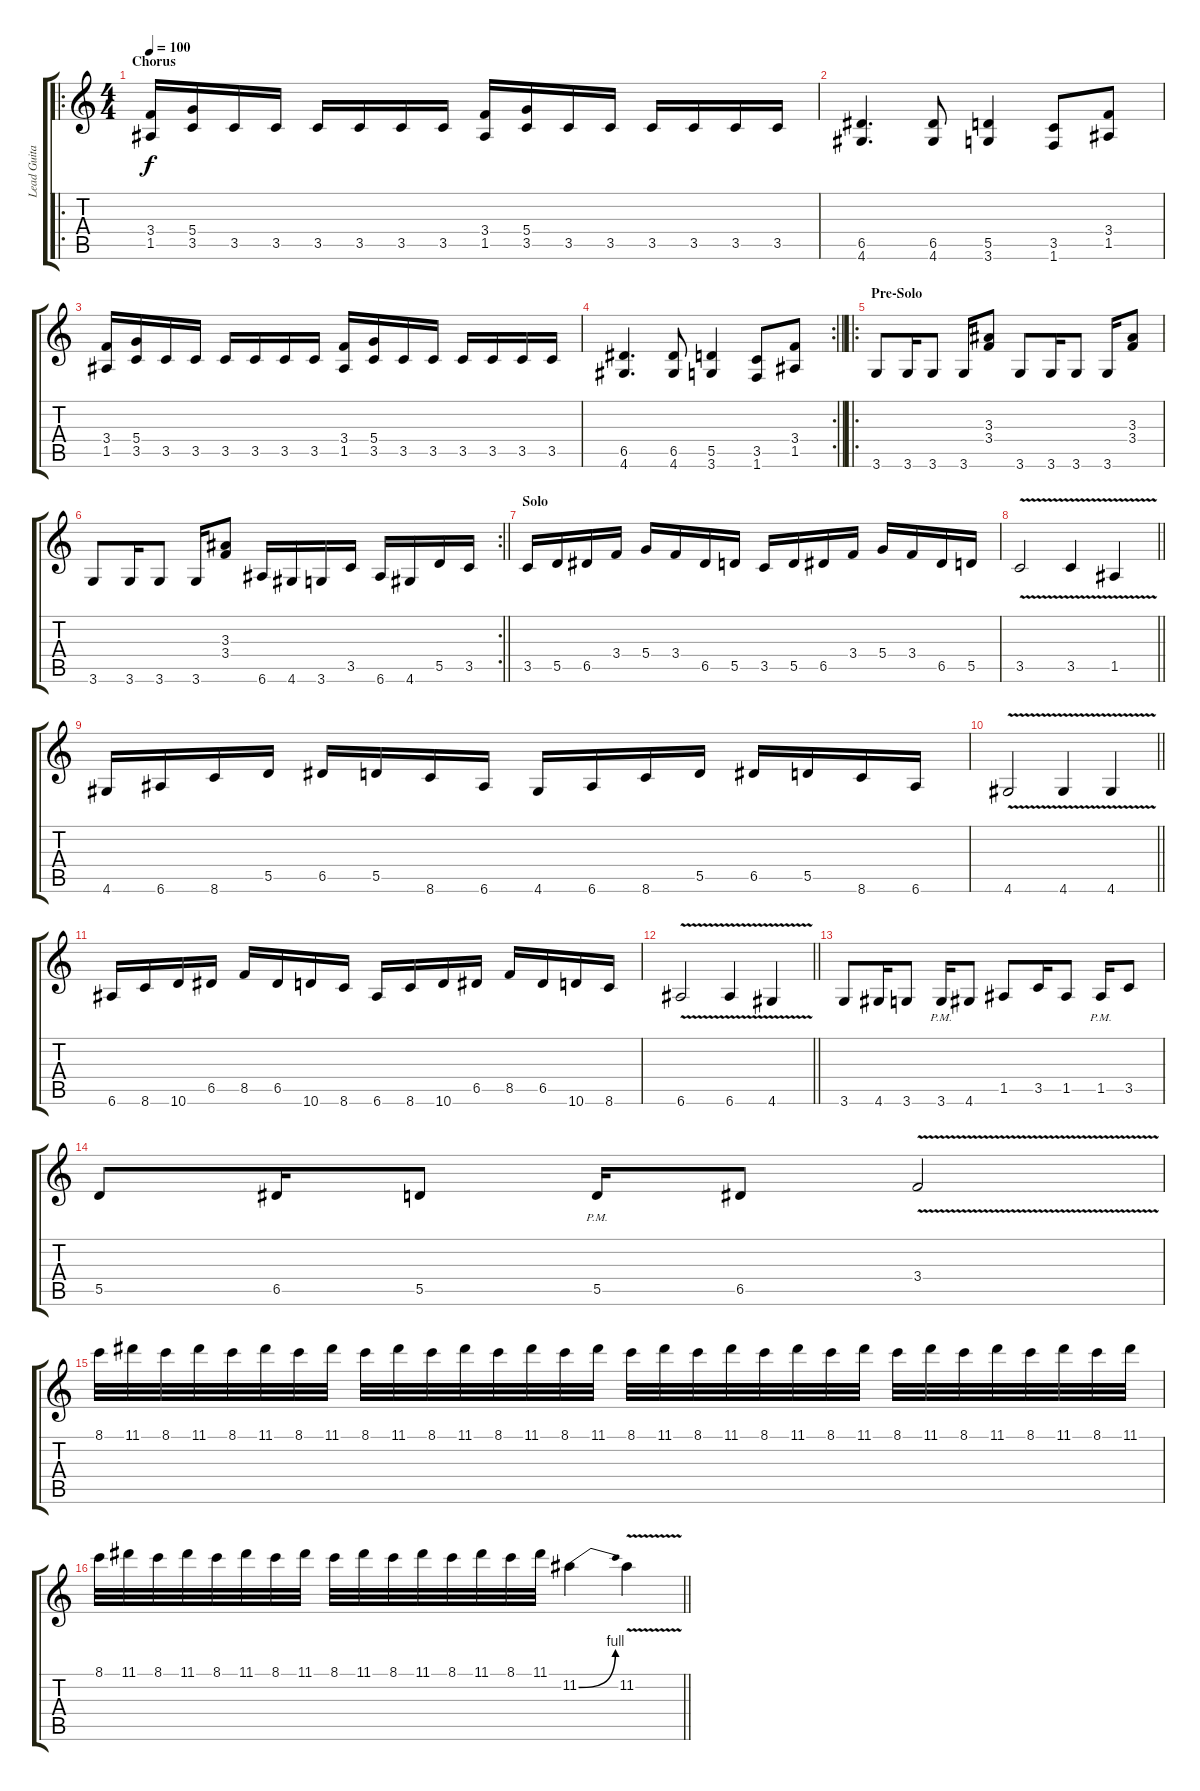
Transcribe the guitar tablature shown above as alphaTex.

\track ("Lead Guitar" "Lead Guita") {instrument distortionguitar}
\staff {score tabs}
\tuning (E4 B3 G3 D3 A2 E2) {hide}
\ro
\ts (4 4)
\section ("" "Chorus")
\tempo 100
\clef g2
\ks c
(3.4 1.5).16{dy f} (5.4 3.5).16 3.5.16 3.5.16 3.5.16 3.5.16 3.5.16 3.5.16 (3.4 1.5).16 (5.4 3.5).16 3.5.16 3.5.16 3.5.16 3.5.16 3.5.16 3.5.16 |
(6.5 4.6).4{d} (6.5 4.6).8 (5.5 3.6).4 (3.5 1.6).8 (3.4 1.5).8 |
(3.4 1.5).16 (5.4 3.5).16 3.5.16 3.5.16 3.5.16 3.5.16 3.5.16 3.5.16 (3.4 1.5).16 (5.4 3.5).16 3.5.16 3.5.16 3.5.16 3.5.16 3.5.16 3.5.16 |
\rc 2
\barLineRight lightlight
(6.5 4.6).4{d} (6.5 4.6).8 (5.5 3.6).4 (3.5 1.6).8 (3.4 1.5).8 |
\ro
\section ("" "Pre-Solo")
3.6.8 3.6.16 3.6.8 3.6.16 (3.3 3.4).8 3.6.8 3.6.16 3.6.8 3.6.16 (3.3 3.4).8 |
\rc 2
\barLineRight lightlight
3.6.8 3.6.16 3.6.8 3.6.16 (3.3 3.4).8 6.6.16 4.6.16 3.6.16 3.5.16 6.6.16 4.6.16 5.5.16 3.5.16 |
\section ("" "Solo")
3.5.16 5.5.16 6.5.16 3.4.16 5.4.16 3.4.16 6.5.16 5.5.16 3.5.16 5.5.16 6.5.16 3.4.16 5.4.16 3.4.16 6.5.16 5.5.16 |
\barLineRight lightlight
3.5{v}.2 3.5{v}.4 1.5{v}.4 |
4.6.16 6.6.16 8.6.16 5.5.16 6.5.16 5.5.16 8.6.16 6.6.16 4.6.16 6.6.16 8.6.16 5.5.16 6.5.16 5.5.16 8.6.16 6.6.16 |
\barLineRight lightlight
4.6{v}.2 4.6{v}.4 4.6{v}.4 |
6.6.16 8.6.16 10.6.16 6.5.16 8.5.16 6.5.16 10.6.16 8.6.16 6.6.16 8.6.16 10.6.16 6.5.16 8.5.16 6.5.16 10.6.16 8.6.16 |
\barLineRight lightlight
6.6{v}.2 6.6{v}.4 4.6{v}.4 |
3.6.8 4.6.16 3.6.8 3.6{pm}.16 4.6.8 1.5.8 3.5.16 1.5.8 1.5{pm}.16 3.5.8 |
5.5.8 6.5.16 5.5.8 5.5{pm}.16 6.5.8 3.4{v}.2 |
8.1.32 11.1.32 8.1.32 11.1.32 8.1.32 11.1.32 8.1.32 11.1.32 8.1.32 11.1.32 8.1.32 11.1.32 8.1.32 11.1.32 8.1.32 11.1.32 8.1.32 11.1.32 8.1.32 11.1.32 8.1.32 11.1.32 8.1.32 11.1.32 8.1.32 11.1.32 8.1.32 11.1.32 8.1.32 11.1.32 8.1.32 11.1.32 |
\barLineRight lightlight
8.1.32 11.1.32 8.1.32 11.1.32 8.1.32 11.1.32 8.1.32 11.1.32 8.1.32 11.1.32 8.1.32 11.1.32 8.1.32 11.1.32 8.1.32 11.1.32 11.2{be (bend 0 0 60 4)}.4 11.2{v}.4
